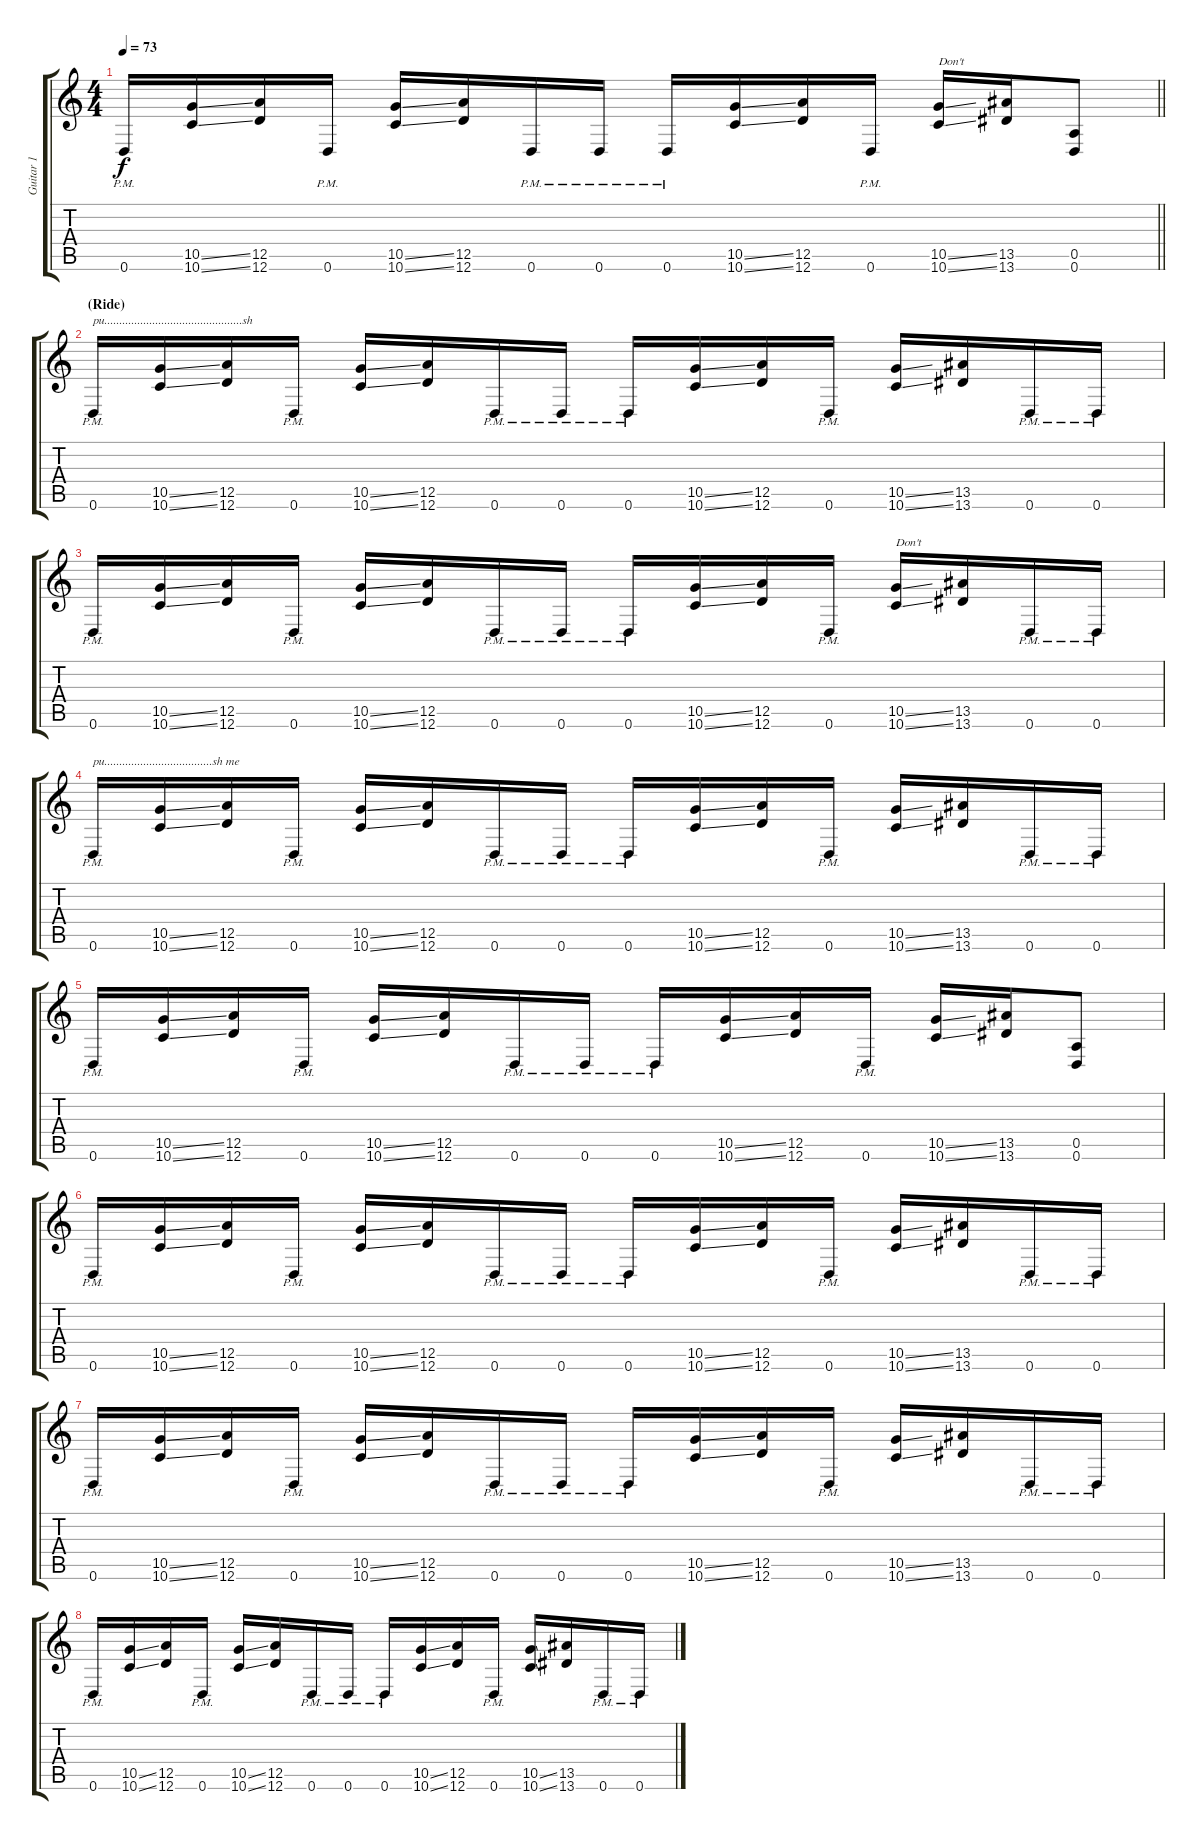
\track ("Guitar 1" "Guitar 1") {instrument distortionguitar}
\staff {score tabs}
\tuning (E4 B3 G3 D3 A2 D2) {hide}
\ts (4 4)
\tempo 73
\clef g2
\barLineRight lightlight
\ks c
0.6{pm}.16{dy f} (10.5{ss} 10.6{ss}).16 (12.5 12.6).16 0.6{pm}.16 (10.5{ss} 10.6{ss}).16 (12.5 12.6).16 0.6{pm}.16 0.6{pm}.16 0.6{pm}.16 (10.5{ss} 10.6{ss}).16 (12.5 12.6).16 0.6{pm}.16 (10.5{ss} 10.6{ss}).16{txt "Don't"} (13.5 13.6).16 (0.5 0.6).8 |
\section ("" "(Ride)")
0.6{pm}.16{txt "pu..............................................sh"} (10.5{ss} 10.6{ss}).16 (12.5 12.6).16 0.6{pm}.16 (10.5{ss} 10.6{ss}).16 (12.5 12.6).16 0.6{pm}.16 0.6{pm}.16 0.6{pm}.16 (10.5{ss} 10.6{ss}).16 (12.5 12.6).16 0.6{pm}.16 (10.5{ss} 10.6{ss}).16 (13.5 13.6).16 0.6{pm}.16 0.6{pm}.16 |
0.6{pm}.16 (10.5{ss} 10.6{ss}).16 (12.5 12.6).16 0.6{pm}.16 (10.5{ss} 10.6{ss}).16 (12.5 12.6).16 0.6{pm}.16 0.6{pm}.16 0.6{pm}.16 (10.5{ss} 10.6{ss}).16 (12.5 12.6).16 0.6{pm}.16 (10.5{ss} 10.6{ss}).16{txt "Don't"} (13.5 13.6).16 0.6{pm}.16 0.6{pm}.16 |
0.6{pm}.16{txt "pu....................................sh me"} (10.5{ss} 10.6{ss}).16 (12.5 12.6).16 0.6{pm}.16 (10.5{ss} 10.6{ss}).16 (12.5 12.6).16 0.6{pm}.16 0.6{pm}.16 0.6{pm}.16 (10.5{ss} 10.6{ss}).16 (12.5 12.6).16 0.6{pm}.16 (10.5{ss} 10.6{ss}).16 (13.5 13.6).16 0.6{pm}.16 0.6{pm}.16 |
0.6{pm}.16 (10.5{ss} 10.6{ss}).16 (12.5 12.6).16 0.6{pm}.16 (10.5{ss} 10.6{ss}).16 (12.5 12.6).16 0.6{pm}.16 0.6{pm}.16 0.6{pm}.16 (10.5{ss} 10.6{ss}).16 (12.5 12.6).16 0.6{pm}.16 (10.5{ss} 10.6{ss}).16 (13.5 13.6).16 (0.5 0.6).8 |
0.6{pm}.16 (10.5{ss} 10.6{ss}).16 (12.5 12.6).16 0.6{pm}.16 (10.5{ss} 10.6{ss}).16 (12.5 12.6).16 0.6{pm}.16 0.6{pm}.16 0.6{pm}.16 (10.5{ss} 10.6{ss}).16 (12.5 12.6).16 0.6{pm}.16 (10.5{ss} 10.6{ss}).16 (13.5 13.6).16 0.6{pm}.16 0.6{pm}.16 |
0.6{pm}.16 (10.5{ss} 10.6{ss}).16 (12.5 12.6).16 0.6{pm}.16 (10.5{ss} 10.6{ss}).16 (12.5 12.6).16 0.6{pm}.16 0.6{pm}.16 0.6{pm}.16 (10.5{ss} 10.6{ss}).16 (12.5 12.6).16 0.6{pm}.16 (10.5{ss} 10.6{ss}).16 (13.5 13.6).16 0.6{pm}.16 0.6{pm}.16 |
0.6{pm}.16 (10.5{ss} 10.6{ss}).16 (12.5 12.6).16 0.6{pm}.16 (10.5{ss} 10.6{ss}).16 (12.5 12.6).16 0.6{pm}.16 0.6{pm}.16 0.6{pm}.16 (10.5{ss} 10.6{ss}).16 (12.5 12.6).16 0.6{pm}.16 (10.5{ss} 10.6{ss}).16 (13.5 13.6).16 0.6{pm}.16 0.6{pm}.16
